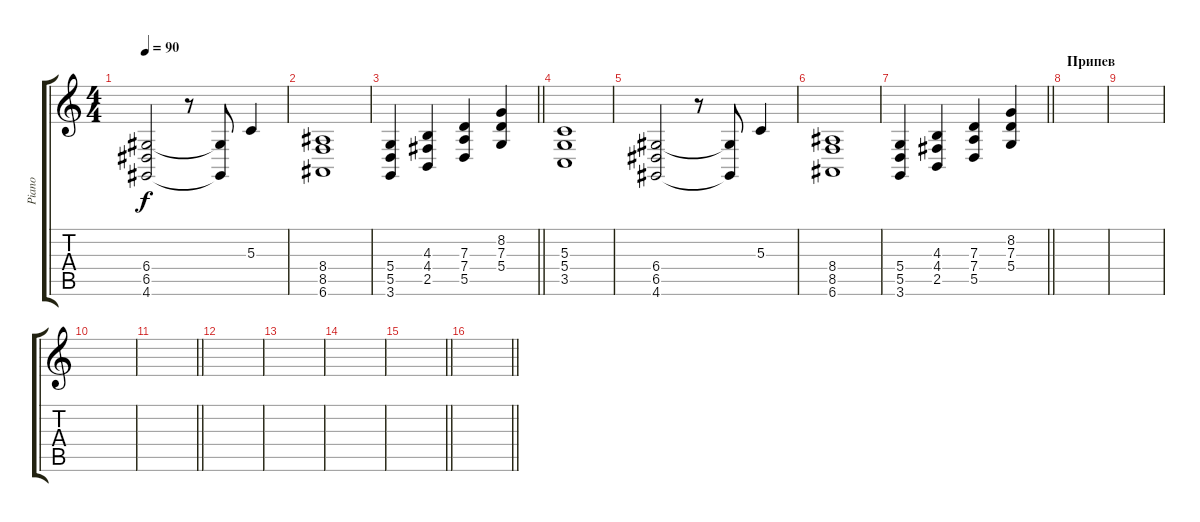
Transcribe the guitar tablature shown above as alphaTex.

\track ("Piano" "Piano") {instrument churchorgan}
\staff {score tabs}
\tuning (E4 B3 G3 D3 A2 E2) {hide}
\ts (4 4)
\tempo 90
\clef g2
\ks c
(6.4 6.5 4.6).2{dy f} r.8 (6.4{t} 4.6{t}).8 5.3.4 |
(8.4 8.5 6.6).1 |
\barLineRight lightlight
(5.4 5.5 3.6).4 (4.3 4.4 2.5).4 (7.3 7.4 5.5).4 (8.2 7.3 5.4).4 |
(5.3 5.4 3.5).1 |
(6.4 6.5 4.6).2 r.8 (6.4{t} 4.6{t}).8 5.3.4 |
(8.4 8.5 6.6).1 |
\barLineRight lightlight
(5.4 5.5 3.6).4 (4.3 4.4 2.5).4 (7.3 7.4 5.5).4 (8.2 7.3 5.4).4 |
\section ("" "Припев")
|
|
|
\barLineRight lightlight
|
|
|
|
\barLineRight lightlight
|
\barLineRight lightlight
